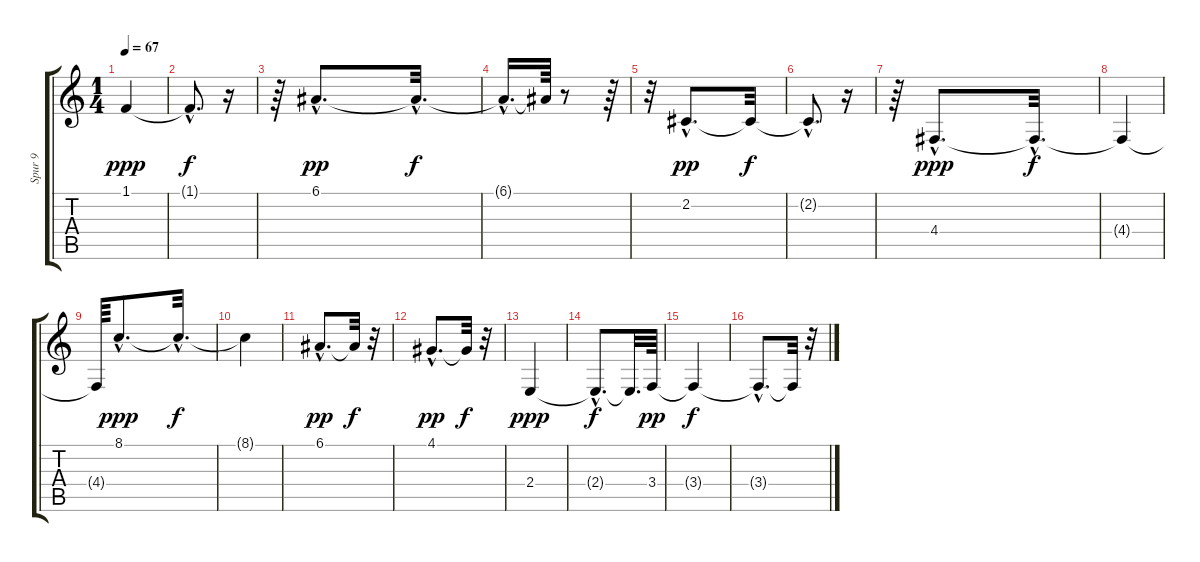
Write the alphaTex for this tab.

\track ("Spur 9" "Spur 9") {instrument guitarfretnoise}
\staff {score tabs}
\tuning (E4 B3 G3 D3 A2 E2) {hide}
\ts (1 4)
\tempo 67
\clef g2
\ks c
1.1.4{dy ppp} |
1.1{hac t}.8{d dy f} r.16 |
r.64 6.1{hac}.8{d dy pp} 6.1{hac t}.32{d dy f} |
6.1{hac t}.16{d} 6.1{t}.64 r.8 r.64 |
r.32 2.2{hac}.8{d dy pp} 2.2{t}.32{dy f} |
2.2{hac t}.8{d} r.16 |
r.64 4.4{hac}.8{d dy ppp} 4.4{hac t}.32{d dy f} |
4.4{t}.4 |
4.4{t}.64 8.1{hac}.8{d dy ppp} 8.1{hac t}.32{d dy f} |
8.1{t}.4 |
6.1{hac}.8{d dy pp} 6.1{t}.32{dy f} r.32 |
4.1{hac}.8{d dy pp} 4.1{t}.32{dy f} r.32 |
2.4.4{dy ppp} |
2.4{hac t}.8{d dy f} 2.4{t}.32{d} 3.4.64{dy pp} |
3.4{t}.4{dy f} |
3.4{hac t}.8{d} 3.4{t}.32 r.32
